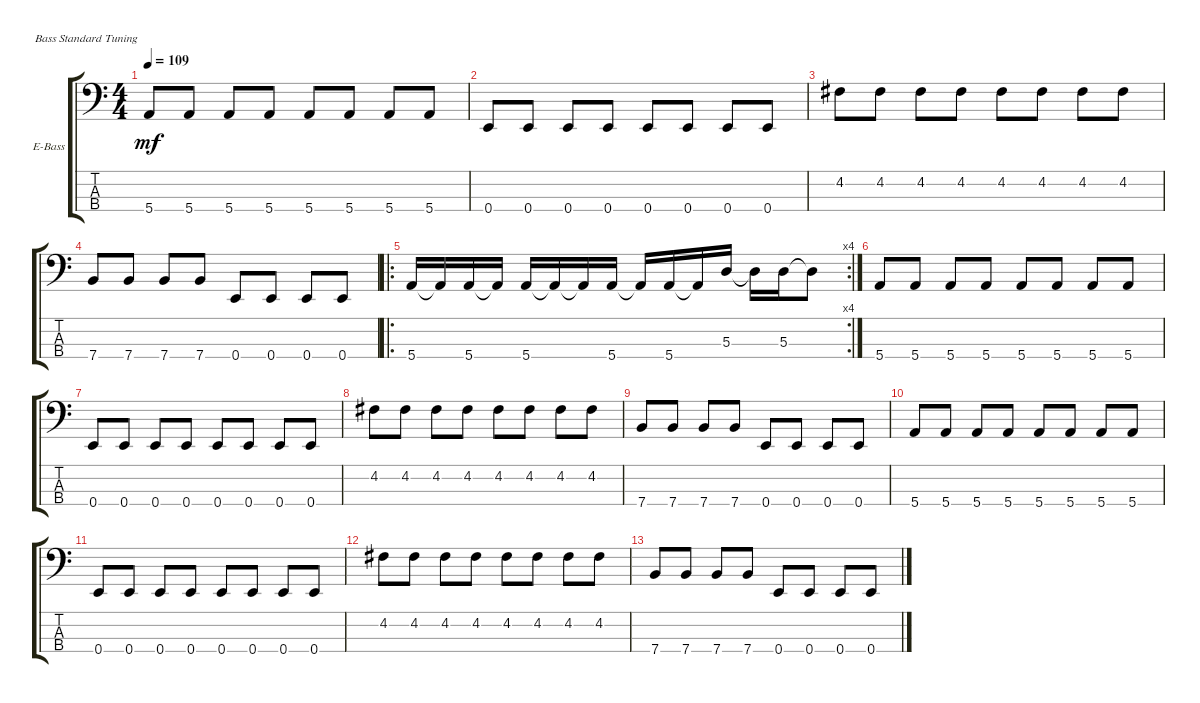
\defaultSystemsLayout 4
\bracketExtendMode groupsimilarinstruments
\firstSystemTrackNameOrientation horizontal
\otherSystemsTrackNameOrientation horizontal
\track ("Electric Bass" "E-Bass") {instrument electricbassfinger}
\staff {score tabs}
\tuning (G2 D2 A1 E1)
\ts (4 4)
\tempo 109
\clef f4
\scale
0.333333
\ks c
5.4.8{dy mf} 5.4.8 5.4.8 5.4.8 5.4.8 5.4.8 5.4.8 5.4.8 |
0.4.8 0.4.8 0.4.8 0.4.8 0.4.8 0.4.8 0.4.8 0.4.8 |
4.2.8 4.2.8 4.2.8 4.2.8 4.2.8 4.2.8 4.2.8 4.2.8 |
7.4.8 7.4.8 7.4.8 7.4.8 0.4.8 0.4.8 0.4.8 0.4.8 |
\ro
\rc 4
5.4.16 5.4{t}.16 5.4.16 5.4{t}.16 5.4.16 5.4{t}.16 5.4{t}.16 5.4.16 5.4{t}.16 5.4.16 5.4{t}.16 5.3.16 5.3{t}.16 5.3.16 5.3{t}.8 |
5.4.8 5.4.8 5.4.8 5.4.8 5.4.8 5.4.8 5.4.8 5.4.8 |
0.4.8 0.4.8 0.4.8 0.4.8 0.4.8 0.4.8 0.4.8 0.4.8 |
4.2.8 4.2.8 4.2.8 4.2.8 4.2.8 4.2.8 4.2.8 4.2.8 |
7.4.8 7.4.8 7.4.8 7.4.8 0.4.8 0.4.8 0.4.8 0.4.8 |
5.4.8 5.4.8 5.4.8 5.4.8 5.4.8 5.4.8 5.4.8 5.4.8 |
0.4.8 0.4.8 0.4.8 0.4.8 0.4.8 0.4.8 0.4.8 0.4.8 |
4.2.8 4.2.8 4.2.8 4.2.8 4.2.8 4.2.8 4.2.8 4.2.8 |
7.4.8 7.4.8 7.4.8 7.4.8 0.4.8 0.4.8 0.4.8 0.4.8
